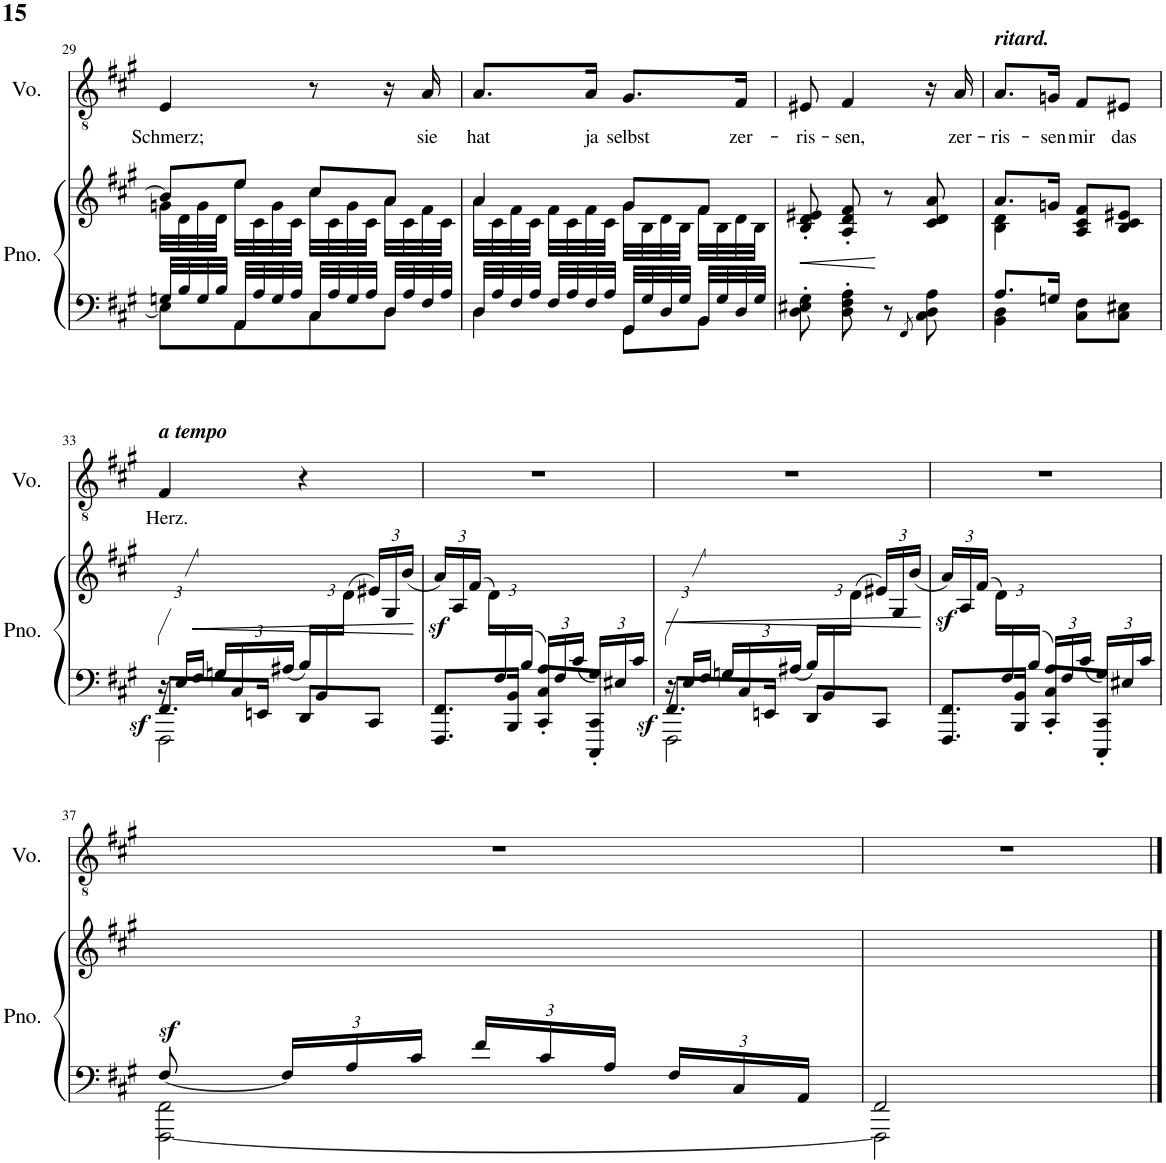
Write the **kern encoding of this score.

**kern	**kern	**dynam	**kern	**text
*part2	*part2	*part2	*part1	*part1
*staff3	*staff2	*staff2/3	*staff1	*staff1
*I"Piano	*	*	*I"Voice	*
*I'Pno.	*	*	*I'Vo.	*
!!LO:PB:g=z
*clefF4	*clefG2	*	*clefGv2	*
*k[f#c#g#]	*k[f#c#g#]	*	*k[f#c#g#]	*
*M2/4	*M2/4	*	*M2/4	*
=29	=29	=29	=29	=29
*^	*^	*	*	*
!	!	!	!	!	!	!LO:LY:b
32Gn/LLL	8E\L]	8b/L]	32gn\LLL	.	4E/	Schmerz;
32B/	.	.	32d\	.	.	.
32G/	.	.	32g\	.	.	.
32B/JJJ	.	.	32d\JJJ	.	.	.
32AA/LLL	8AA\	8ee/J	32ee\LLL	.	.	.
32A/	.	.	32c#\	.	.	.
32G/	.	.	32g\	.	.	.
32A/JJJ	.	.	32c#\JJJ	.	.	.
32C#/LLL	8C#\	8cc#/L	32cc#\LLL	.	8r	.
32A/	.	.	32c#\	.	.	.
32G/	.	.	32g\	.	.	.
32A/JJJ	.	.	32c#\JJJ	.	.	.
32D/LLL	8D\J	8a/J	32a\LLL	.	16r	.
32A/	.	.	32c#\	.	.	.
!	!	!	!	!	!	!LO:LY:b
32F#/	.	.	32f#\	.	16A/	sie
32A/JJJ	.	.	32c#\JJJ	.	.	.
=30	=30	=30	=30	=30	=30	=30
!	!	!	!	!	!	!LO:LY:b
32D/LLL	4D\	4a/	32a\LLL	.	8.A/L	hat
32A/	.	.	32c#\	.	.	.
32F#/	.	.	32f#\	.	.	.
32A/JJJ	.	.	32c#\JJJ	.	.	.
32F#/LLL	.	.	32f#\LLL	.	.	.
32A/	.	.	32c#\	.	.	.
!	!	!	!	!	!	!LO:LY:b
32F#/	.	.	32f#\	.	16A/Jk	ja
32A/JJJ	.	.	32c#\JJJ	.	.	.
!	!	!	!	!	!	!LO:LY:b
32GG#/LLL	8GG#\L	8g#/L	32g#\LLL	.	8.G#/L	selbst
32G#/	.	.	32B\	.	.	.
32D/	.	.	32d\	.	.	.
32G#/JJJ	.	.	32B\JJJ	.	.	.
32BB/LLL	8BB\J	8f#/J	32f#\LLL	.	.	.
32G#/	.	.	32B\	.	.	.
!	!	!	!	!	!	!LO:LY:b
32D/	.	.	32d\	.	16F#/Jk	zer-
32G#/JJJ	.	.	32B\JJJ	.	.	.
*v	*v	*	*	*	*	*
=31	=31	=31	=31	=31	=31
!	!	!	!LO:HP:b	!	!LO:LY:b
*	*v	*v	*	*	*
8D\' 8E#X\' 8G#\'	8B/' 8d/' 8e#X/'	<	8E#X/	-ris-
!	!	!	!	!LO:LY:b
8D\' 8F#\' 8A\'	8A/' 8d/' 8f#/'	.	4F#/	-sen,
8r	8r	[	.	.
8qFF#/	.	.	.	.
8C#\ 8D\ 8A\	8c#/ 8d/ 8a/	.	16r	.
!	!	!	!	!LO:LY:b
.	.	.	16A/	zer-
=32	=32	=32	=32	=32
*^	*^	*	*	*
!	!	!	!	!	!LO:TX:a:Bi:t=ritard.	!
!	!	!	!	!	!	!LO:LY:b
8.A/L	4BB\ 4D\	8.a/L	4B\ 4d\	.	8.A/L	-ris-
!	!	!	!	!	!	!LO:LY:b
16Gn/Jk	.	16gn/Jk	.	.	16Gn/Jk	-sen
!	!	!	!	!	!	!LO:LY:b
8C#\ 8F#\L	4ryy	8A/ 8c#/ 8f#/L	4ryy	.	8F#/L	mir
!	!	!	!	!	!	!LO:LY:b
8C#\ 8E#X\J	.	8B/ 8c#/ 8e#X/J	.	.	8E#X/J	das
*	*	*v	*v	*	*	*
!!LO:LB:g=z
=33	=33	=33	=33	=33	=33
*	*^	*	*	*	*
!	!	!	!	!	!LO:TX:a:Bi:t=a tempo	!
!	!	!	!	!LO:DY:b=2	!	!LO:LY:b
24ryy	8.FF#/L	2FFF#\	24r	sf	4F#/	Herz.
24E/LL	.	.	24%7ryy	.	.	.
!	!	!	!	!LO:HP:b=2	!	!
24F#/JJ	.	.	.	<	.	.
*Xbrackettup	*	*	*	*	*	*
24Gn/LL	.	.	.	.	.	.
24C#/	.	.	.	.	.	.
.	16EEn/Jk	.	.	.	.	.
24A#X/JJ	.	.	.	.	.	.
24B/LL	8DD/L	.	.	.	4r	.
24BB/	.	.	.	.	.	.
6ryy	.	.	(24d\JJ	.	.	.
*	*	*	*Xbrackettup	*	*	*
.	8CC#/J	.	24e#X/LL)	.	.	.
.	.	.	24G#/	.	.	.
.	.	.	(24b/JJ	.	.	.
*v	*v	*v	*	*	*	*
.	.	[	.	.
=34	=34	=34	=34	=34
*^	*	*	*	*
6ryy	8.FFF#/ 8.FF#/L	24az</LL)	.	2r	.
.	.	24A/	.	.	.
.	.	(24f#/JJ	.	.	.
.	.	24d\LL)	.	.	.
24F#/	.	3ryy	.	.	.
.	16BBB/ 16BB/Jk	.	.	.	.
24B/JJ	.	.	.	.	.
24A/LL	8CC#/'< 8C#/'<L	.	.	.	.
24F#/	.	.	.	.	.
24c#/JJ	.	.	.	.	.
24G#/LL	8CCC#/'< 8CC#/'<J	.	.	.	.
24E#X/	.	.	.	.	.
24c#/JJ	.	.	.	.	.
=35	=35	=35	=35	=35	=35
*	*^	*	*	*	*
*	*	*	*brackettup	*	*	*
!	!	!	!	!LO:HP:b	!	!
!	!	!	!	!LO:DY:n=1:b=2	!	!
24ryy	8.FF#/L	2FFF#\	24r	< sf	2r	.
24E/LL	.	.	24%7ryy	.	.	.
24F#/JJ	.	.	.	.	.	.
24Gn/LL	.	.	.	.	.	.
24C#/	.	.	.	.	.	.
.	16EEn/Jk	.	.	.	.	.
24A#X/JJ	.	.	.	.	.	.
24B/LL	8DD/L	.	.	.	.	.
24BB/	.	.	.	.	.	.
6ryy	.	.	(24d\JJ	.	.	.
*	*	*	*Xbrackettup	*	*	*
.	8CC#/J	.	24e#X/LL)	.	.	.
.	.	.	24G#/	.	.	.
.	.	.	(24b/JJ	.	.	.
*v	*v	*v	*	*	*	*
.	.	[	.	.
=36	=36	=36	=36	=36
*^	*	*	*	*
6ryy	8.FFF#/ 8.FF#/L	24az</LL)	.	2r	.
.	.	24A/	.	.	.
.	.	(24f#/JJ	.	.	.
.	.	24d\LL)	.	.	.
24F#/	.	3ryy	.	.	.
.	16BBB/ 16BB/Jk	.	.	.	.
24B/JJ	.	.	.	.	.
24A/LL	8CC#/'< 8C#/'<L	.	.	.	.
24F#/	.	.	.	.	.
24c#/JJ	.	.	.	.	.
24G#/LL	8CCC#/'< 8CC#/'<J	.	.	.	.
24E#X/	.	.	.	.	.
24c#/JJ	.	.	.	.	.
!!LO:LB:g=z
=37	=37	=37	=37	=37	=37
!	!	!	!LO:DY:b	!	!
[8F#/	[2FFF#\ 2FF#\	2ryy	sf	2r	.
24F#/LL]	.	.	.	.	.
24A/	.	.	.	.	.
24c#/JJ	.	.	.	.	.
24f#/LL	.	.	.	.	.
24c#/	.	.	.	.	.
24A/JJ	.	.	.	.	.
24F#/LL	.	.	.	.	.
24C#/	.	.	.	.	.
24AA/JJ	.	.	.	.	.
=38	=38	=38	=38	=38	=38
2FF#/	2FFF#\]	2ryy	.	2r	.
*v	*v	*	*	*	*
==	==	==	==	==
*-	*-	*-	*-	*-
